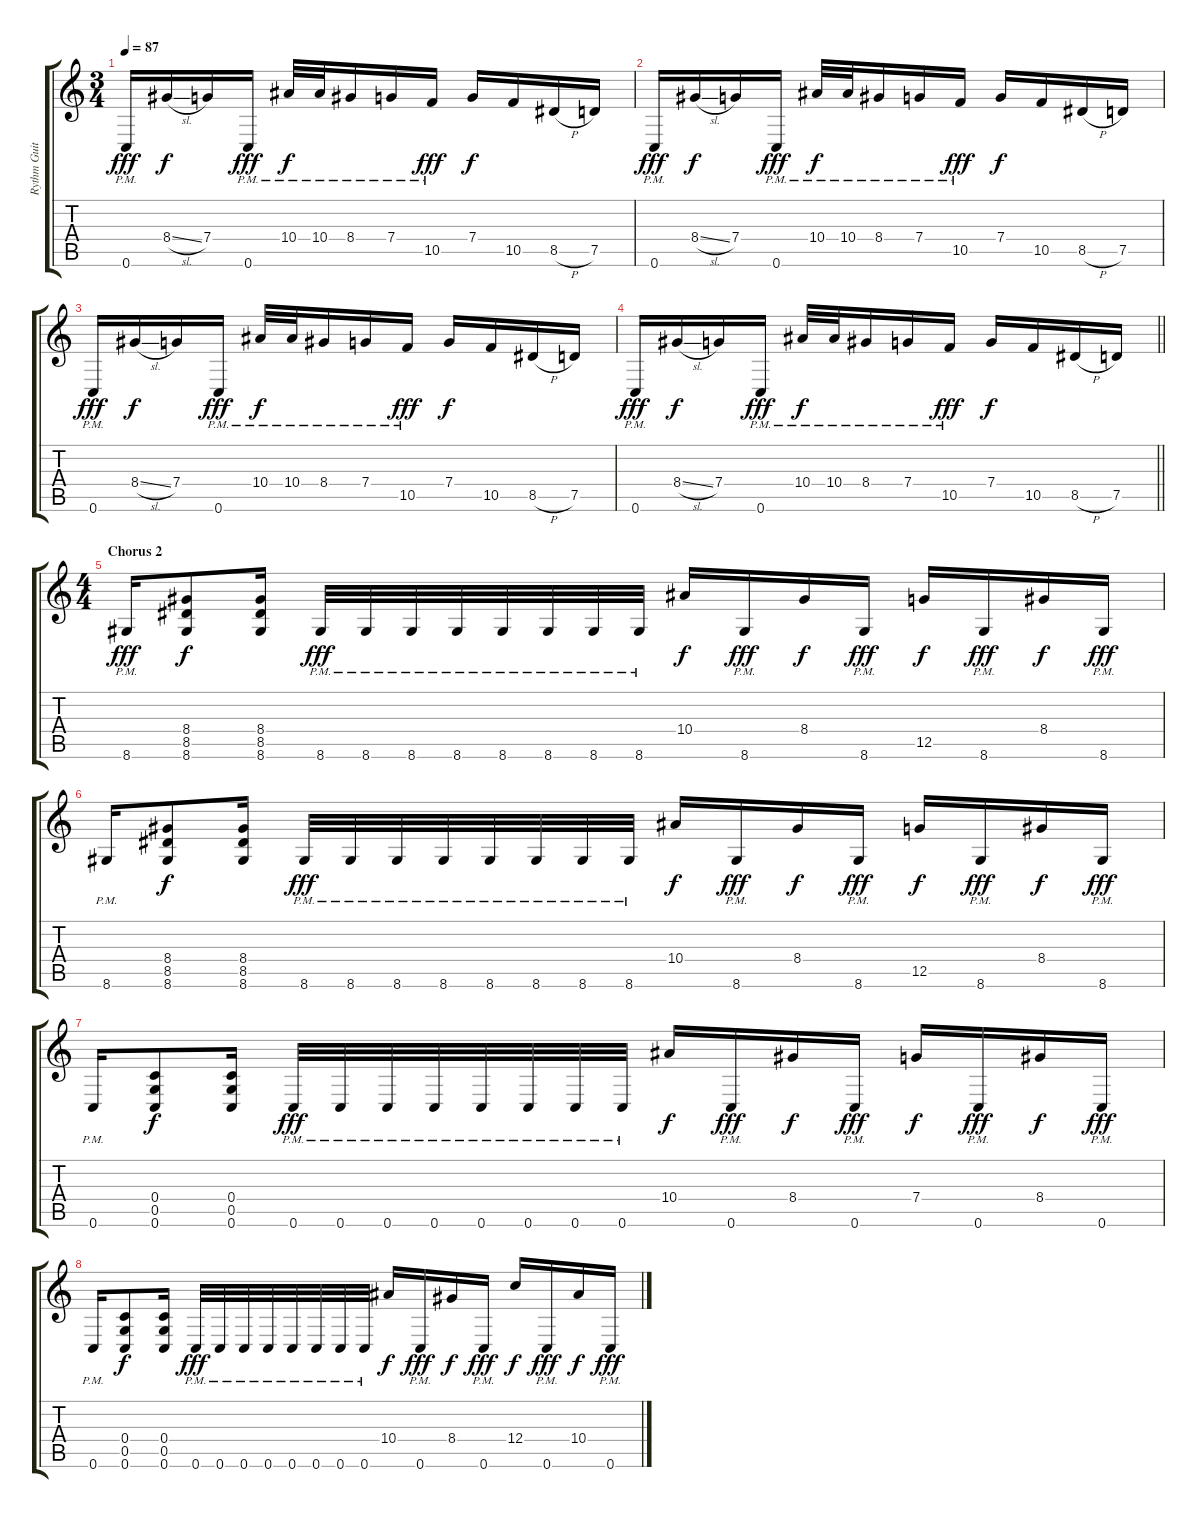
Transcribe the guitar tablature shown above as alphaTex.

\track ("Rythm Guitar 1" "Rythm Guit") {instrument distortionguitar}
\staff {score tabs}
\tuning (D4 A3 F3 C3 G2 C2) {hide}
\ts (3 4)
\tempo 87
\clef g2
\ks c
0.6{pm}.16{dy fff} 8.4{sl}.16{dy f} 7.4.16 0.6{pm}.16{dy fff} 10.4{pm}.32{dy f} 10.4{pm}.32 8.4{pm}.16 7.4{pm}.16 10.5{pm}.16{dy fff} 7.4.16{dy f} 10.5.16 8.5{h}.16 7.5.16 |
0.6{pm}.16{dy fff} 8.4{sl}.16{dy f} 7.4.16 0.6{pm}.16{dy fff} 10.4{pm}.32{dy f} 10.4{pm}.32 8.4{pm}.16 7.4{pm}.16 10.5{pm}.16{dy fff} 7.4.16{dy f} 10.5.16 8.5{h}.16 7.5.16 |
0.6{pm}.16{dy fff} 8.4{sl}.16{dy f} 7.4.16 0.6{pm}.16{dy fff} 10.4{pm}.32{dy f} 10.4{pm}.32 8.4{pm}.16 7.4{pm}.16 10.5{pm}.16{dy fff} 7.4.16{dy f} 10.5.16 8.5{h}.16 7.5.16 |
\barLineRight lightlight
0.6{pm}.16{dy fff} 8.4{sl}.16{dy f} 7.4.16 0.6{pm}.16{dy fff} 10.4{pm}.32{dy f} 10.4{pm}.32 8.4{pm}.16 7.4{pm}.16 10.5{pm}.16{dy fff} 7.4.16{dy f} 10.5.16 8.5{h}.16 7.5.16 |
\ts (4 4)
\section ("" "Chorus 2")
8.6{pm}.16{dy fff} (8.4 8.5 8.6).8{dy f} (8.4 8.5 8.6).16 8.6{pm}.32{dy fff} 8.6{pm}.32 8.6{pm}.32 8.6{pm}.32 8.6{pm}.32 8.6{pm}.32 8.6{pm}.32 8.6{pm}.32 10.4.16{dy f} 8.6{pm}.16{dy fff} 8.4.16{dy f} 8.6{pm}.16{dy fff} 12.5.16{dy f} 8.6{pm}.16{dy fff} 8.4.16{dy f} 8.6{pm}.16{dy fff} |
8.6{pm}.16 (8.4 8.5 8.6).8{dy f} (8.4 8.5 8.6).16 8.6{pm}.32{dy fff} 8.6{pm}.32 8.6{pm}.32 8.6{pm}.32 8.6{pm}.32 8.6{pm}.32 8.6{pm}.32 8.6{pm}.32 10.4.16{dy f} 8.6{pm}.16{dy fff} 8.4.16{dy f} 8.6{pm}.16{dy fff} 12.5.16{dy f} 8.6{pm}.16{dy fff} 8.4.16{dy f} 8.6{pm}.16{dy fff} |
0.6{pm}.16 (0.4 0.5 0.6).8{dy f} (0.4 0.5 0.6).16 0.6{pm}.32{dy fff} 0.6{pm}.32 0.6{pm}.32 0.6{pm}.32 0.6{pm}.32 0.6{pm}.32 0.6{pm}.32 0.6{pm}.32 10.4.16{dy f} 0.6{pm}.16{dy fff} 8.4.16{dy f} 0.6{pm}.16{dy fff} 7.4.16{dy f} 0.6{pm}.16{dy fff} 8.4.16{dy f} 0.6{pm}.16{dy fff} |
0.6{pm}.16 (0.4 0.5 0.6).8{dy f} (0.4 0.5 0.6).16 0.6{pm}.32{dy fff} 0.6{pm}.32 0.6{pm}.32 0.6{pm}.32 0.6{pm}.32 0.6{pm}.32 0.6{pm}.32 0.6{pm}.32 10.4.16{dy f} 0.6{pm}.16{dy fff} 8.4.16{dy f} 0.6{pm}.16{dy fff} 12.4.16{dy f} 0.6{pm}.16{dy fff} 10.4.16{dy f} 0.6{pm}.16{dy fff}
